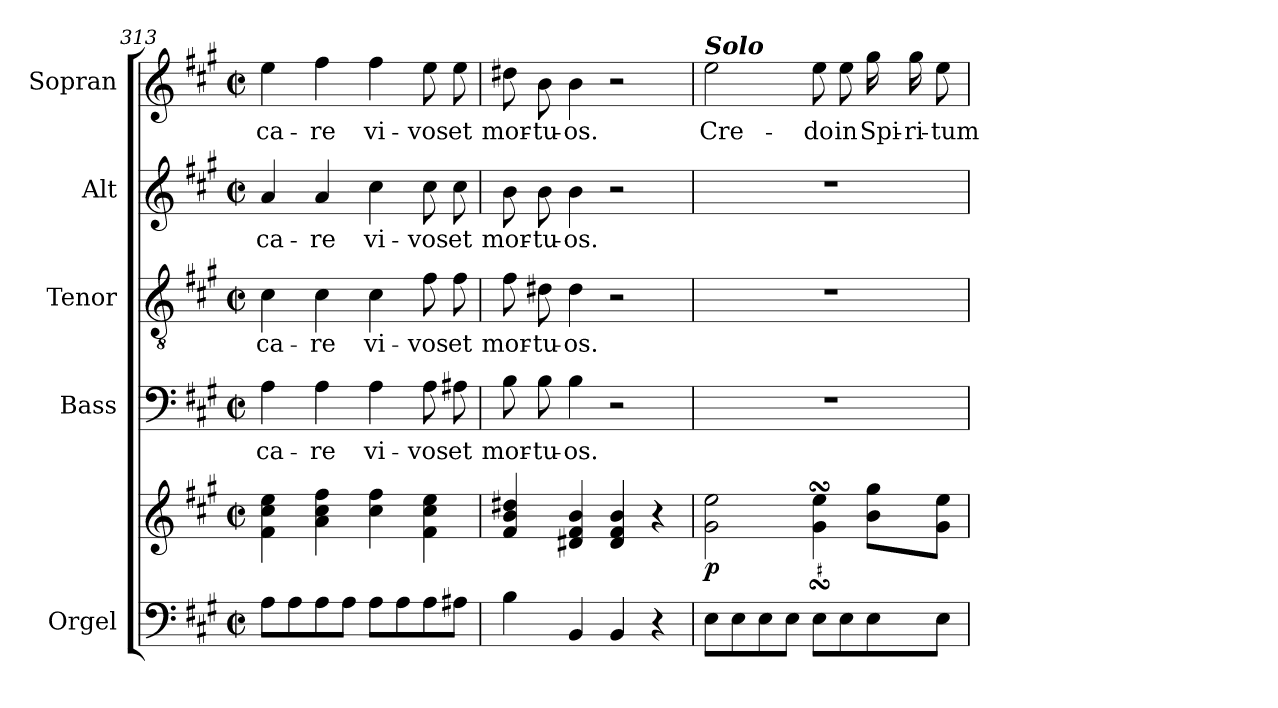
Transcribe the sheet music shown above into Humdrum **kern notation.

**kern	**kern	**dynam	**kern	**text	**kern	**text	**kern	**text	**kern	**text
*part5	*part5	*part5	*part4	*part4	*part3	*part3	*part2	*part2	*part1	*part1
*staff6	*staff5	*staff5/6	*staff4	*staff4	*staff3	*staff3	*staff2	*staff2	*staff1	*staff1
*I"Orgel	*	*	*I"Bass	*	*I"Tenor	*	*I"Alt	*	*I"Sopran	*
*I'Org.	*	*	*I'B.	*	*I'T.	*	*I'A.	*	*I'S.	*
*clefF4	*clefG2	*	*clefF4	*	*clefGv2	*	*clefG2	*	*clefG2	*
*k[f#c#g#]	*k[f#c#g#]	*	*k[f#c#g#]	*	*k[f#c#g#]	*	*k[f#c#g#]	*	*k[f#c#g#]	*
*A:	*A:	*	*A:	*	*A:	*	*A:	*	*A:	*
*M2/2	*M2/2	*	*M2/2	*	*M2/2	*	*M2/2	*	*M2/2	*
*met(c|)	*met(c|)	*	*met(c|)	*	*met(c|)	*	*met(c|)	*	*met(c|)	*
=313	=313	=313	=313	=313	=313	=313	=313	=313	=313	=313
!	!	!	!	!LO:LY:b	!	!LO:LY:b	!	!LO:LY:b	!	!LO:LY:b
8A\L	4f#\ 4cc#\ 4ee\	.	4A\	-ca-	4c#\	-ca-	4a/	-ca-	4ee\	-ca-
8A\	.	.	.	.	.	.	.	.	.	.
!	!	!	!	!LO:LY:b	!	!LO:LY:b	!	!LO:LY:b	!	!LO:LY:b
8A\	4a\ 4cc#\ 4ff#\	.	4A\	-re	4c#\	-re	4a/	-re	4ff#\	-re
8A\J	.	.	.	.	.	.	.	.	.	.
!	!	!	!	!LO:LY:b	!	!LO:LY:b	!	!LO:LY:b	!	!LO:LY:b
8A\L	4cc#\ 4ff#\	.	4A\	vi-	4c#\	vi-	4cc#\	vi-	4ff#\	vi-
8A\	.	.	.	.	.	.	.	.	.	.
!	!	!	!	!LO:LY:b	!	!LO:LY:b	!	!LO:LY:b	!	!LO:LY:b
8A\	4f#\ 4cc#\ 4ee\	.	8A\	-vos	8f#\	-vos	8cc#\	-vos	8ee\	-vos
!	!	!	!	!LO:LY:b	!	!LO:LY:b	!	!LO:LY:b	!	!LO:LY:b
8A#X\J	.	.	8A#X\	et	8f#\	et	8cc#\	et	8ee\	et
!!LO:PB:g=z
=314	=314	=314	=314	=314	=314	=314	=314	=314	=314	=314
!	!	!	!	!LO:LY:b	!	!LO:LY:b	!	!LO:LY:b	!	!LO:LY:b
4B\	4f#/ 4b/ 4dd#X/	.	8B\	mor-	8f#\	mor-	8b\	mor-	8dd#X\	mor-
!	!	!	!	!LO:LY:b	!	!LO:LY:b	!	!LO:LY:b	!	!LO:LY:b
.	.	.	8B\	-tu-	8d#X\	-tu-	8b\	-tu-	8b\	-tu-
!	!	!	!	!LO:LY:b	!	!LO:LY:b	!	!LO:LY:b	!	!LO:LY:b
4BB/	4d#X/ 4f#/ 4b/	.	4B\	-os.	4d#\	-os.	4b\	-os.	4b\	-os.
4BB/	4d#/ 4f#/ 4b/	.	2r	.	2r	.	2r	.	2r	.
4r	4r	.	.	.	.	.	.	.	.	.
=315	=315	=315	=315	=315	=315	=315	=315	=315	=315	=315
!	!	!	!	!	!	!	!	!	!LO:TX:a:Bi:t=Solo	!
!	!	!LO:DY:b	!	!	!	!	!	!	!	!LO:LY:b
8E\L	2g#\ 2ee\	p	1r	.	1r	.	1r	.	2ee\	Cre-
8E\	.	.	.	.	.	.	.	.	.	.
8E\	.	.	.	.	.	.	.	.	.	.
8E\J	.	.	.	.	.	.	.	.	.	.
!	!	!	!	!	!	!	!	!	!	!LO:LY:b
8E\L	4g#\sSSS 4ee\sSSS	.	.	.	.	.	.	.	8ee\	-do
!	!	!	!	!	!	!	!	!	!	!LO:LY:b
8E\	.	.	.	.	.	.	.	.	8ee\	in
!	!	!	!	!	!	!	!	!	!	!LO:LY:b
8E\	8b\ 8gg#\L	.	.	.	.	.	.	.	16gg#\	Spi-
!	!	!	!	!	!	!	!	!	!	!LO:LY:b
.	.	.	.	.	.	.	.	.	16gg#\	-ri-
!	!	!	!	!	!	!	!	!	!	!LO:LY:b
8E\J	8g#\ 8ee\J	.	.	.	.	.	.	.	8ee\	-tum
=	=	=	=	=	=	=	=	=	=	=
*-	*-	*-	*-	*-	*-	*-	*-	*-	*-	*-
